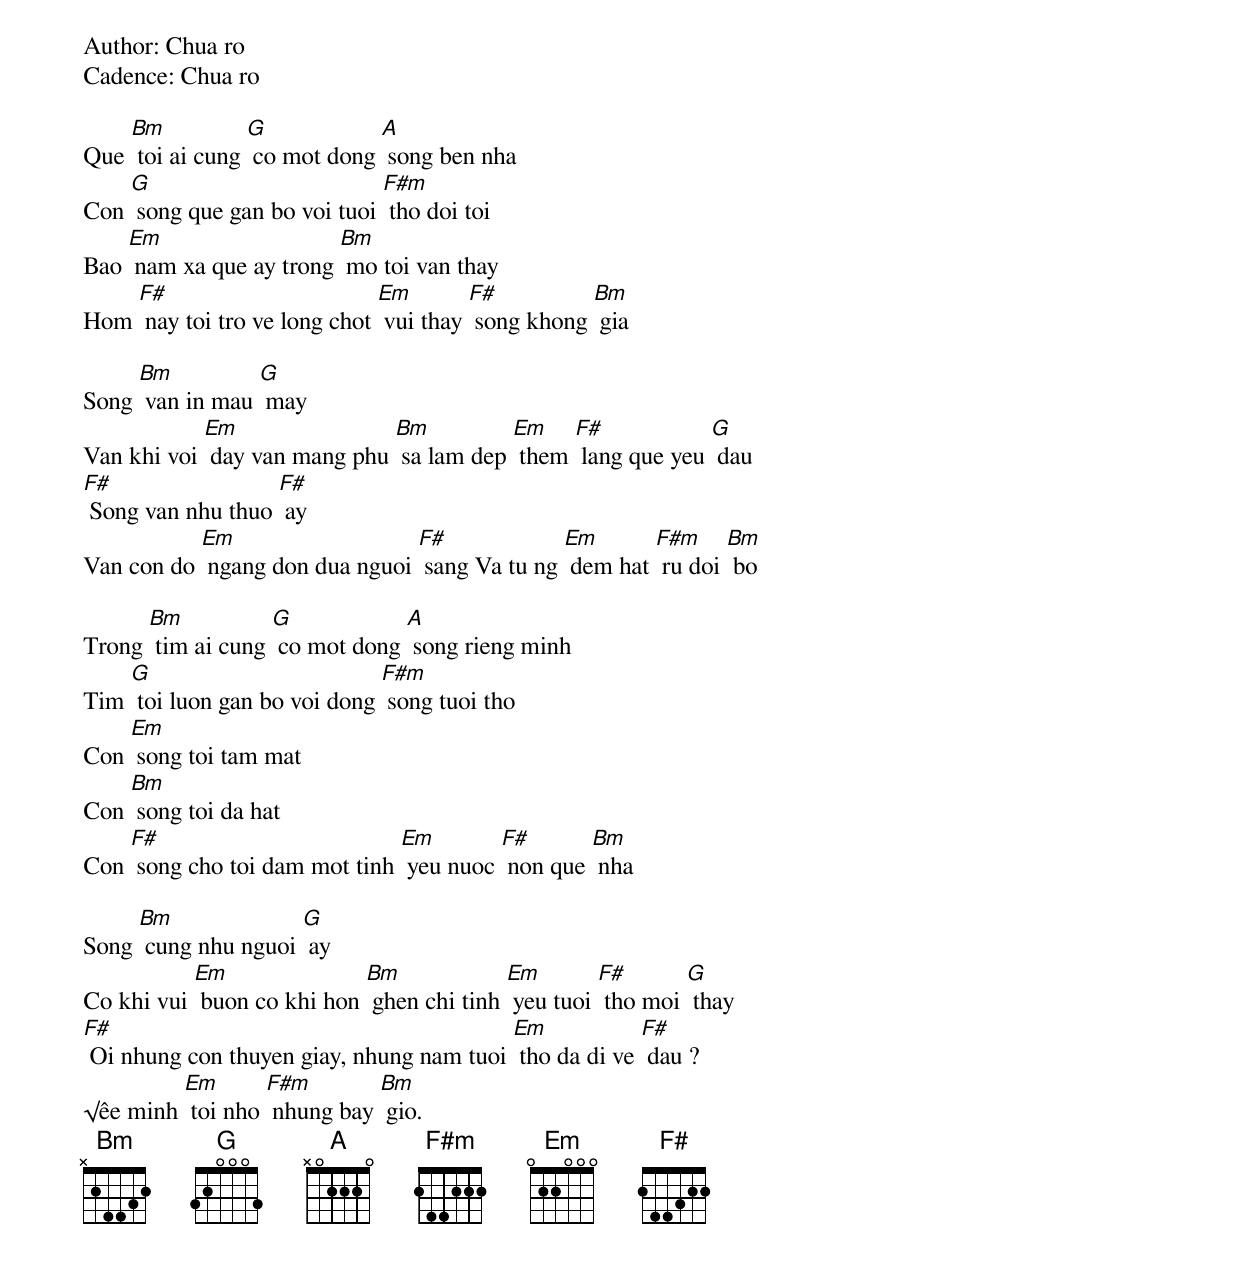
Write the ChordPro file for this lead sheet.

Author: Chua ro
Cadence: Chua ro

Que [Bm] toi ai cung [G] co mot dong [A] song ben nha
Con [G] song que gan bo voi tuoi [F#m] tho doi toi
Bao [Em] nam xa que ay trong [Bm] mo toi van thay
Hom [F#] nay toi tro ve long chot [Em] vui thay [F#] song khong [Bm] gia

Song [Bm] van in mau [G] may
Van khi voi [Em] day van mang phu [Bm] sa lam dep [Em] them [F#] lang que yeu [G] dau
[F#] Song van nhu thuo [F#] ay
Van con do [Em] ngang don dua nguoi [F#] sang Va tu ng [Em] dem hat [F#m] ru doi [Bm] bo

Trong [Bm] tim ai cung [G] co mot dong [A] song rieng minh
Tim [G] toi luon gan bo voi dong [F#m] song tuoi tho
Con [Em] song toi tam mat
Con [Bm] song toi da hat
Con [F#] song cho toi dam mot tinh [Em] yeu nuoc [F#] non que [Bm] nha

Song [Bm] cung nhu nguoi [G] ay
Co khi vui [Em] buon co khi hon [Bm] ghen chi tinh [Em] yeu tuoi [F#] tho moi [G] thay
[F#] Oi nhung con thuyen giay, nhung nam tuoi [Em] tho da di ve [F#] dau ?
√êe minh [Em] toi nho [F#m] nhung bay [Bm] gio.
